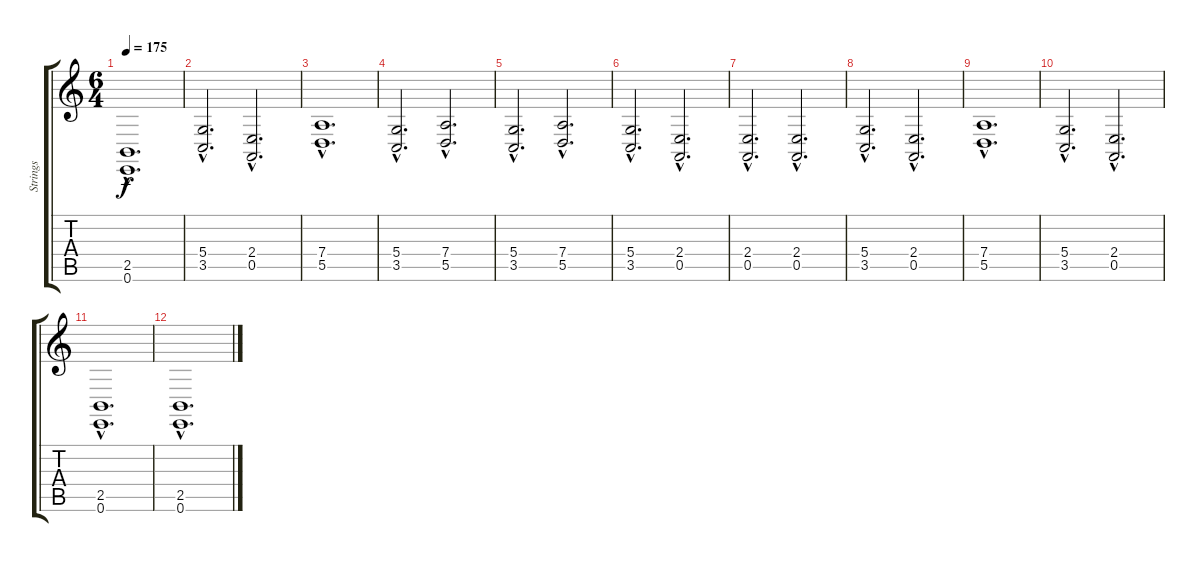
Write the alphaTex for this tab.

\track ("Strings" "Strings") {instrument stringensemble1}
\staff {score tabs}
\tuning (E4 B3 G3 D3 A2 E2) {hide}
\ts (6 4)
\tempo 175
\clef g2
\ks c
(2.5{hac} 0.6{hac}).1{d dy f} |
(5.4{hac} 3.5{hac}).2{d} (2.4{hac} 0.5{hac}).2{d} |
(7.4{hac} 5.5{hac}).1{d} |
(5.4{hac} 3.5{hac}).2{d} (7.4{hac} 5.5{hac}).2{d} |
(5.4{hac} 3.5{hac}).2{d} (7.4{hac} 5.5{hac}).2{d} |
(5.4{hac} 3.5{hac}).2{d} (2.4{hac} 0.5{hac}).2{d} |
(2.4{hac} 0.5{hac}).2{d} (2.4{hac} 0.5{hac}).2{d} |
(5.4{hac} 3.5{hac}).2{d} (2.4{hac} 0.5{hac}).2{d} |
(7.4{hac} 5.5{hac}).1{d} |
(5.4{hac} 3.5{hac}).2{d} (2.4{hac} 0.5{hac}).2{d} |
(2.5{hac} 0.6{hac}).1{d} |
(2.5{hac} 0.6{hac}).1{d}
